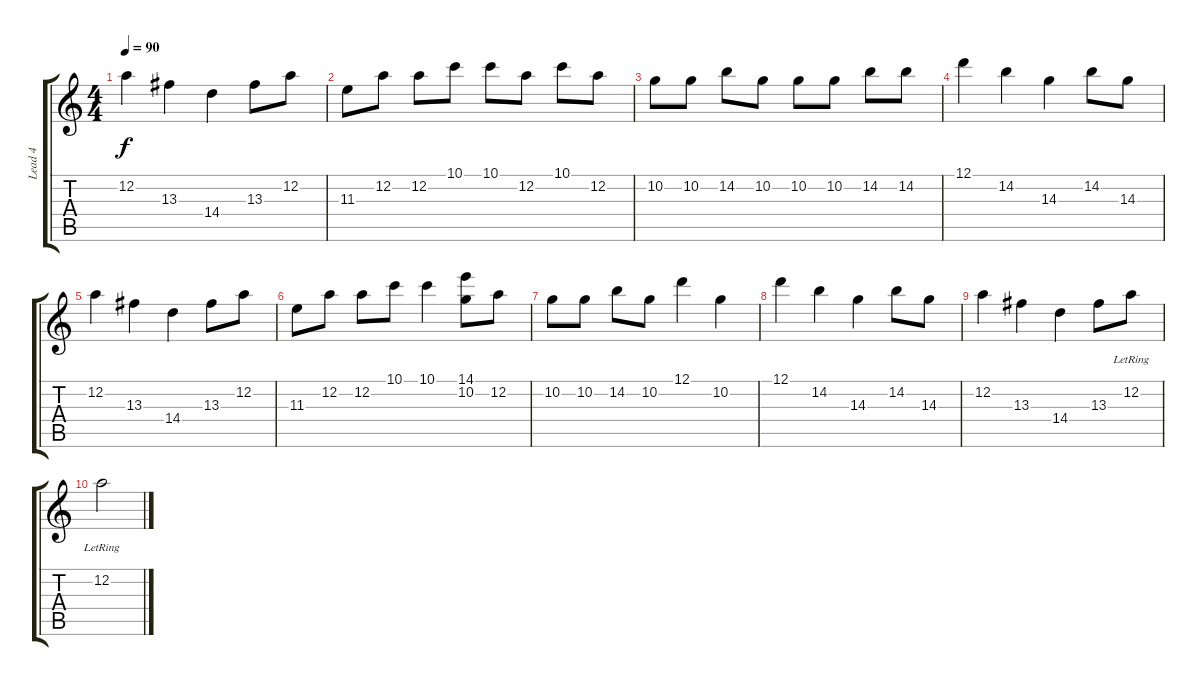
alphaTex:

\track ("Lead 4" "Lead 4") {instrument distortionguitar}
\staff {score tabs}
\tuning (D4 A3 F3 C3 G2 D2) {hide}
\ts (4 4)
\tempo 90
\clef g2
\ks c
12.2.4{dy f} 13.3.4 14.4.4 13.3.8 12.2.8 |
11.3.8 12.2.8 12.2.8 10.1.8 10.1.8 12.2.8 10.1.8 12.2.8 |
10.2.8 10.2.8 14.2.8 10.2.8 10.2.8 10.2.8 14.2.8 14.2.8 |
12.1.4 14.2.4 14.3.4 14.2.8 14.3.8 |
12.2.4 13.3.4 14.4.4 13.3.8 12.2.8 |
11.3.8 12.2.8 12.2.8 10.1.8 10.1.4 (14.1 10.2).8 12.2.8 |
10.2.8 10.2.8 14.2.8 10.2.8 12.1.4 10.2.4 |
12.1.4 14.2.4 14.3.4 14.2.8 14.3.8 |
12.2.4 13.3.4 14.4.4 13.3.8 12.2{lr}.8 |
12.2{lr}.2{volume 0}
